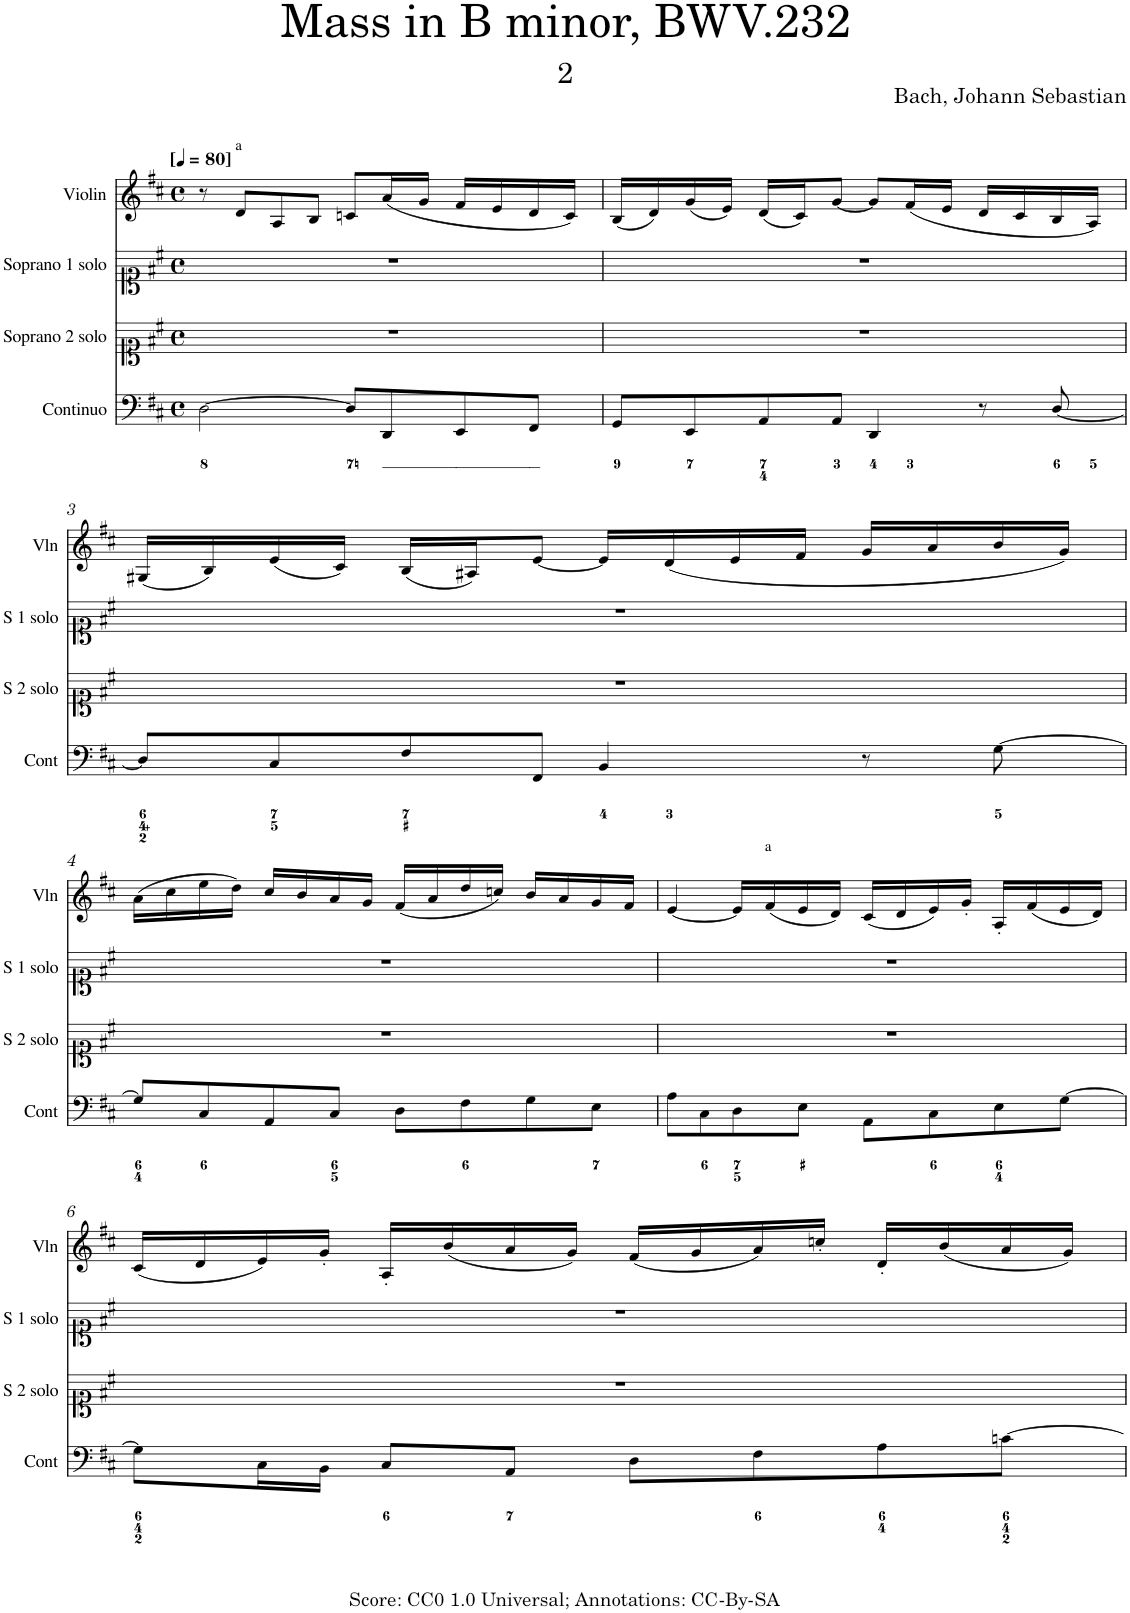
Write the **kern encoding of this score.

**kern	**kern	**kern	**kern
*part4	*part3	*part2	*part1
*staff4	*staff3	*staff2	*staff1
*I"Continuo	*I"Soprano 2 solo	*I"Soprano 1 solo	*I"Violin
*I'Cont	*I'S 2 solo	*I'S 1 solo	*I'Vln
*clefF4	*clefC1	*clefC1	*clefG2
*	*	*Trd-7c-12	*
*k[f#c#]	*k[f#c#]	*k[f#c#]	*k[f#c#]
*M4/4	*M4/4	*M4/4	*M4/4
*met(c)	*met(c)	*met(c)	*met(c)
*MM80	*MM80	*MM80	*MM80
=1	=1	=1	=1
!	!	!	!LO:TX:a:B:t=[
!	!	!	!LO:TX:a:B:t=]
[2D\	1r	1r	8r
!	!	!	!LO:TX:a:t=a
.	.	.	8d/L
.	.	.	8A/
.	.	.	8B/J
8D/L]	.	.	8cn/L
8DD/	.	.	(16a/L
.	.	.	16g/JJ
8EE/	.	.	16f#/LL
.	.	.	16e/
8FF#/J	.	.	16d/
.	.	.	16c/JJ)
=2	=2	=2	=2
8GG/L	1r	1r	(16B/LL
.	.	.	16d/)
8EE/	.	.	(16g/
.	.	.	16e/JJ)
8AA/	.	.	(16d/LL
.	.	.	16c#/J)
8AA/J	.	.	[8g/J
4DD/	.	.	8g/L]
.	.	.	(16f#/L
.	.	.	16e/JJ
8r	.	.	16d/LL
.	.	.	16c#/
[8D/	.	.	16B/
.	.	.	16A/JJ)
!!LO:LB:g=z
=3	=3	=3	=3
8D/L]	1r	1r	(16G#X/LL
.	.	.	16B/)
8C#/	.	.	(16e/
.	.	.	16c#/JJ)
8F#/	.	.	(16B/LL
.	.	.	16A#X/J)
8FF#/J	.	.	[8e/J
4BB/	.	.	16e/LL]
.	.	.	(16d/
.	.	.	16e/
.	.	.	16f#/JJ
8r	.	.	16g/LL
.	.	.	16a/
[8G\	.	.	16b/
.	.	.	16g/JJ)
!!LO:LB:g=z
=4	=4	=4	=4
8G/L]	1r	1r	(16a\LL
.	.	.	16cc#\
8C#/	.	.	16ee\
.	.	.	16dd\JJ)
8AA/	.	.	16cc#/LL
.	.	.	16b/
8C#/J	.	.	16a/
.	.	.	16g/JJ
8D\L	.	.	(16f#/LL
.	.	.	16a/
8F#\	.	.	16dd/
.	.	.	16ccn/JJ)
8G\	.	.	16b/LL
.	.	.	16a/
8E\J	.	.	16g/
.	.	.	16f#/JJ
=5	=5	=5	=5
8A\L	1r	1r	[4e/
8C#\	.	.	.
8D\	.	.	16e/LL]
!	!	!	!LO:TX:a:t=a
.	.	.	(16f#/
8E\J	.	.	16e/
.	.	.	16d/JJ)
8AA\L	.	.	(16c#/LL
.	.	.	16d/
8C#\	.	.	16e/)
.	.	.	16g'/JJ
8E\	.	.	16A'/LL
.	.	.	(16f#/
[8G\J	.	.	16e/
.	.	.	16d/JJ)
!!LO:LB:g=z
=6	=6	=6	=6
8G\L]	1r	1r	(16c#/LL
.	.	.	16d/
16C#\L	.	.	16e/)
16BB\JJ	.	.	16g'/JJ
8C#/L	.	.	16A'/LL
.	.	.	(16b/
8AA/J	.	.	16a/
.	.	.	16g/JJ)
8D\L	.	.	(16f#/LL
.	.	.	16g/
8F#\	.	.	16a/)
.	.	.	16ccn'/JJ
8A\	.	.	16d'/LL
.	.	.	(16b/
[8cn\J	.	.	16a/
.	.	.	16g/JJ)
=	=	=	=
*-	*-	*-	*-
